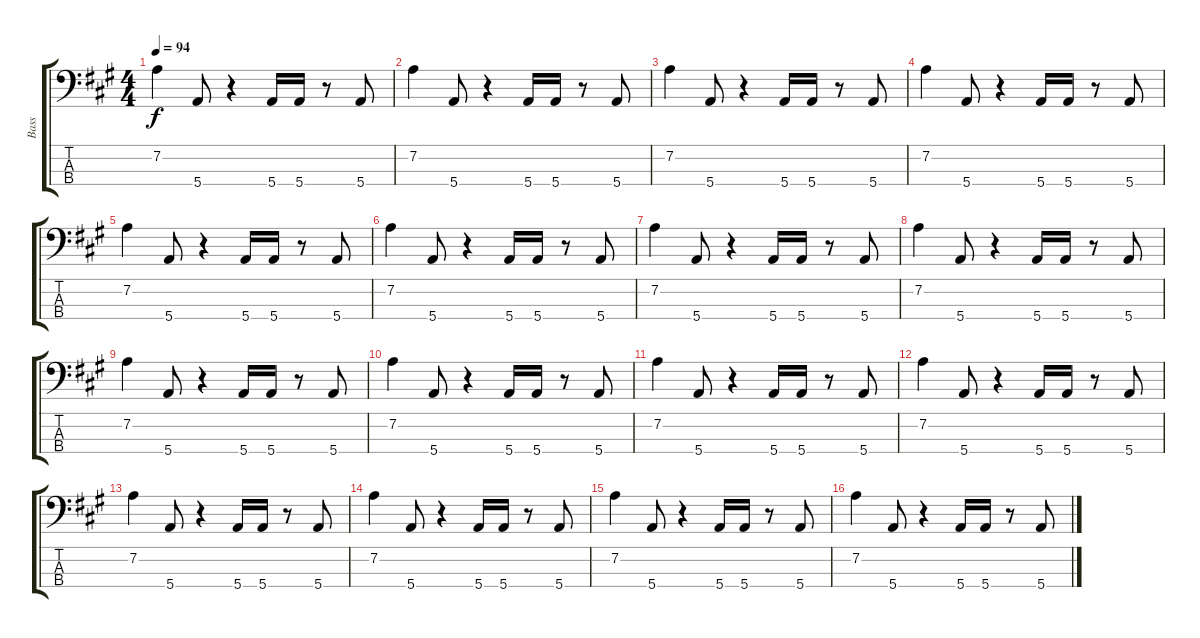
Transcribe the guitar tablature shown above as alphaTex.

\track ("Bass" "Bass") {instrument electricbassfinger}
\staff {score tabs}
\tuning (G2 D2 A1 E1) {hide}
\ts (4 4)
\tempo 94
\clef f4
\ks a
7.2.4{dy f} 5.4.8 r.4 5.4.16 5.4.16 r.8 5.4.8 |
7.2.4 5.4.8 r.4 5.4.16 5.4.16 r.8 5.4.8 |
7.2.4 5.4.8 r.4 5.4.16 5.4.16 r.8 5.4.8 |
7.2.4 5.4.8 r.4 5.4.16 5.4.16 r.8 5.4.8 |
7.2.4 5.4.8 r.4 5.4.16 5.4.16 r.8 5.4.8 |
7.2.4 5.4.8 r.4 5.4.16 5.4.16 r.8 5.4.8 |
7.2.4 5.4.8 r.4 5.4.16 5.4.16 r.8 5.4.8 |
7.2.4 5.4.8 r.4 5.4.16 5.4.16 r.8 5.4.8 |
7.2.4 5.4.8 r.4 5.4.16 5.4.16 r.8 5.4.8 |
7.2.4 5.4.8 r.4 5.4.16 5.4.16 r.8 5.4.8 |
7.2.4 5.4.8 r.4 5.4.16 5.4.16 r.8 5.4.8 |
7.2.4 5.4.8 r.4 5.4.16 5.4.16 r.8 5.4.8 |
7.2.4 5.4.8 r.4 5.4.16 5.4.16 r.8 5.4.8 |
7.2.4 5.4.8 r.4 5.4.16 5.4.16 r.8 5.4.8 |
7.2.4 5.4.8 r.4 5.4.16 5.4.16 r.8 5.4.8 |
7.2.4 5.4.8 r.4 5.4.16 5.4.16 r.8 5.4.8
